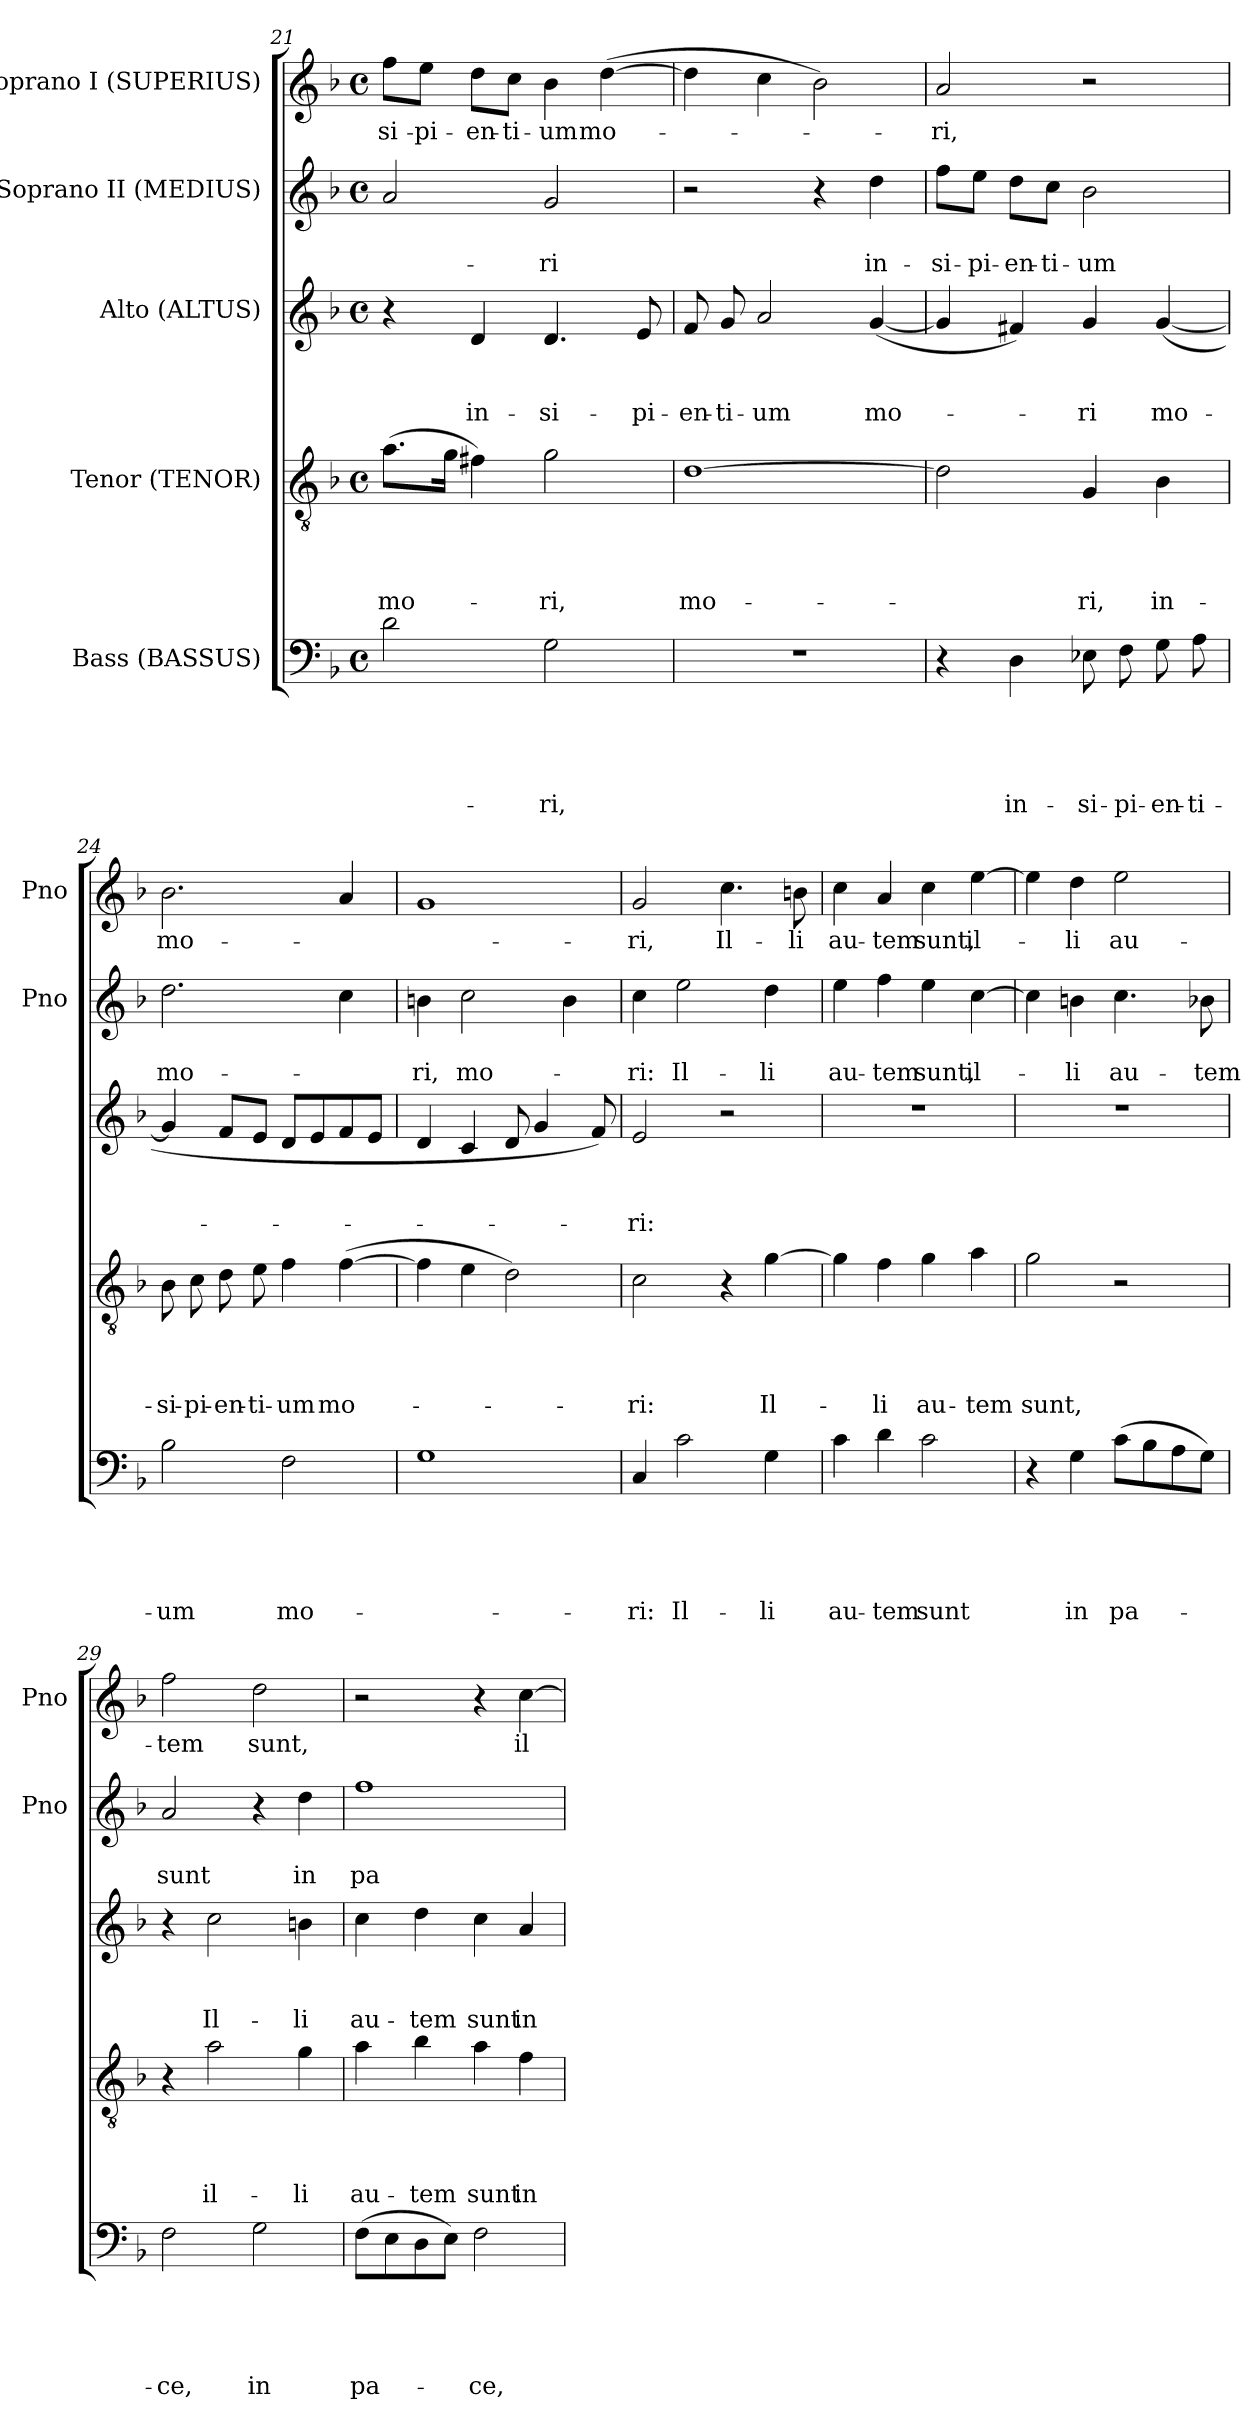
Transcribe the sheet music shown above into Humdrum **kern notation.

**kern	**text	**text	**text	**text	**text	**kern	**text	**text	**text	**text	**kern	**text	**text	**text	**kern	**text	**text	**kern	**text
*part5	*part5	*part5	*part5	*part5	*part5	*part4	*part4	*part4	*part4	*part4	*part3	*part3	*part3	*part3	*part2	*part2	*part2	*part1	*part1
*staff5	*staff5	*staff5	*staff5	*staff5	*staff5	*staff4	*staff4	*staff4	*staff4	*staff4	*staff3	*staff3	*staff3	*staff3	*staff2	*staff2	*staff2	*staff1	*staff1
*I"Bass (BASSUS)	*	*	*	*	*	*I"Tenor (TENOR)	*	*	*	*	*I"Alto (ALTUS)	*	*	*	*I"Soprano II (MEDIUS)	*	*	*I"Soprano I (SUPERIUS)	*
*	*	*	*	*	*	*	*	*	*	*	*	*	*	*	*I'Pno	*	*	*I'Pno	*
*clefF4	*	*	*	*	*	*clefGv2	*	*	*	*	*clefG2	*	*	*	*clefG2	*	*	*clefG2	*
*k[b-]	*	*	*	*	*	*k[b-]	*	*	*	*	*k[b-]	*	*	*	*k[b-]	*	*	*k[b-]	*
*F:	*	*	*	*	*	*F:	*	*	*	*	*F:	*	*	*	*F:	*	*	*F:	*
*M4/4	*	*	*	*	*	*M4/4	*	*	*	*	*M4/4	*	*	*	*M4/4	*	*	*M4/4	*
*met(c)	*	*	*	*	*	*met(c)	*	*	*	*	*met(c)	*	*	*	*met(c)	*	*	*met(c)	*
=21	=21	=21	=21	=21	=21	=21	=21	=21	=21	=21	=21	=21	=21	=21	=21	=21	=21	=21	=21
2d\	.	.	.	.	-­-	(8.a\L	.	.	.	mo-	4r	.	.	.	2a/	.	-­-	8ff\L	-­si-
.	.	.	.	.	.	.	.	.	.	.	.	.	.	.	.	.	.	8ee\J	-pi-
.	.	.	.	.	.	16g\Jk	.	.	.	.	.	.	.	.	.	.	.	.	.
.	.	.	.	.	.	4f#X\)	.	.	.	.	4d/	.	.	in-	.	.	.	8dd\L	-en-
.	.	.	.	.	.	.	.	.	.	.	.	.	.	.	.	.	.	8cc\J	-ti-
2G\	.	.	.	.	-ri,	2g\	.	.	.	-ri,	4.d/	.	.	-si-	2g/	.	-ri	4b-\	-um
.	.	.	.	.	.	.	.	.	.	.	.	.	.	.	.	.	.	([4dd\	mo-
.	.	.	.	.	.	.	.	.	.	.	8e/	.	.	-pi-	.	.	.	.	.
=22	=22	=22	=22	=22	=22	=22	=22	=22	=22	=22	=22	=22	=22	=22	=22	=22	=22	=22	=22
1r	.	.	.	.	.	[1d	.	.	.	mo-	8f/	.	.	-en-	2r	.	.	4dd\]	.
.	.	.	.	.	.	.	.	.	.	.	8g/	.	.	-ti-	.	.	.	.	.
.	.	.	.	.	.	.	.	.	.	.	2a/	.	.	-um	.	.	.	4cc\	.
.	.	.	.	.	.	.	.	.	.	.	.	.	.	.	4r	.	.	2b-\)	.
.	.	.	.	.	.	.	.	.	.	.	([4g/	.	.	mo-	4dd\	.	in-	.	.
!!LO:PB:g=z
=23	=23	=23	=23	=23	=23	=23	=23	=23	=23	=23	=23	=23	=23	=23	=23	=23	=23	=23	=23
4r	.	.	.	.	.	2d\]	.	.	.	-­	4g/]	.	.	.	8ff\L	.	-si-	2a/	-ri,
.	.	.	.	.	.	.	.	.	.	.	.	.	.	.	8ee\J	.	-pi-	.	.
4D\	.	.	.	.	in-	.	.	.	.	.	4f#X/)	.	.	.	8dd\L	.	-en-	.	.
.	.	.	.	.	.	.	.	.	.	.	.	.	.	.	8cc\J	.	-ti-	.	.
8E-X\	.	.	.	.	-si-	4G/	.	.	.	ri,	4g/	.	.	-ri	2b-\	.	-um	2r	.
8F\	.	.	.	.	-pi-	.	.	.	.	.	.	.	.	.	.	.	.	.	.
8G\	.	.	.	.	-en-	4B-\	.	.	.	in-	([4g/	.	.	mo-	.	.	.	.	.
8A\	.	.	.	.	-ti-	.	.	.	.	.	.	.	.	.	.	.	.	.	.
=24	=24	=24	=24	=24	=24	=24	=24	=24	=24	=24	=24	=24	=24	=24	=24	=24	=24	=24	=24
2B-\	.	.	.	.	-um	8B-\	.	.	.	-si-	4g/]	.	.	.	2.dd\	.	mo-	2.b-\	mo-
.	.	.	.	.	.	8c\	.	.	.	-pi-	.	.	.	.	.	.	.	.	.
.	.	.	.	.	.	8d\	.	.	.	-en-	8f/L	.	.	.	.	.	.	.	.
.	.	.	.	.	.	8e\	.	.	.	-ti-	8e/J	.	.	.	.	.	.	.	.
2F\	.	.	.	.	mo-	4f\	.	.	.	-um	8d/L	.	.	.	.	.	.	.	.
.	.	.	.	.	.	.	.	.	.	.	8e/	.	.	.	.	.	.	.	.
.	.	.	.	.	.	([4f\	.	.	.	mo-	8f/	.	.	.	4cc\	.	-­	4a/	-­
.	.	.	.	.	.	.	.	.	.	.	8e/J	.	.	.	.	.	.	.	.
=25	=25	=25	=25	=25	=25	=25	=25	=25	=25	=25	=25	=25	=25	=25	=25	=25	=25	=25	=25
1G	.	.	.	.	-­-	4f\]	.	.	.	.	4d/	.	.	.	4bn\	.	ri,	1g	­-
.	.	.	.	.	.	4e\	.	.	.	.	4c/	.	.	.	2cc\	.	mo-	.	.
.	.	.	.	.	.	2d\)	.	.	.	.	8d/	.	.	.	.	.	.	.	.
.	.	.	.	.	.	.	.	.	.	.	4g/	.	.	.	.	.	.	.	.
.	.	.	.	.	.	.	.	.	.	.	.	.	.	.	4b\	.	.	.	.
.	.	.	.	.	.	.	.	.	.	.	8f/)	.	.	.	.	.	.	.	.
=26	=26	=26	=26	=26	=26	=26	=26	=26	=26	=26	=26	=26	=26	=26	=26	=26	=26	=26	=26
4C/	.	.	.	.	-­ri:	2c\	.	.	.	-­ri:	2e/	.	.	-­ri:	4cc\	.	-­ri:	2g/	-­ri,
2c\	.	.	.	.	Il-	.	.	.	.	.	.	.	.	.	2ee\	.	Il-	.	.
.	.	.	.	.	.	4r	.	.	.	.	2r	.	.	.	.	.	.	4.cc\	Il-
4G\	.	.	.	.	-li	[4g\	.	.	.	Il-	.	.	.	.	4dd\	.	-li	.	.
.	.	.	.	.	.	.	.	.	.	.	.	.	.	.	.	.	.	8bn\	-li
=27	=27	=27	=27	=27	=27	=27	=27	=27	=27	=27	=27	=27	=27	=27	=27	=27	=27	=27	=27
4c\	.	.	.	.	au-	4g\]	.	.	.	.	1r	.	.	.	4ee\	.	au-	4cc\	au-
4d\	.	.	.	.	-tem	4f\	.	.	.	-li	.	.	.	.	4ff\	.	-tem	4a/	-tem
2c\	.	.	.	.	sunt	4g\	.	.	.	au-	.	.	.	.	4ee\	.	sunt,	4cc\	sunt,
.	.	.	.	.	.	4a\	.	.	.	-tem	.	.	.	.	[4cc\	.	il-	[4ee\	il-
!!LO:LB:g=z
=28	=28	=28	=28	=28	=28	=28	=28	=28	=28	=28	=28	=28	=28	=28	=28	=28	=28	=28	=28
4r	.	.	.	.	.	2g\	.	.	.	sunt,	1r	.	.	.	4cc\]	.	.	4ee\]	.
4G\	.	.	.	.	in	.	.	.	.	.	.	.	.	.	4bn\	.	-li	4dd\	-li
(8c\L	.	.	.	.	pa-	2r	.	.	.	.	.	.	.	.	4.cc\	.	au-	2ee\	au-
8B-\	.	.	.	.	.	.	.	.	.	.	.	.	.	.	.	.	.	.	.
8A\	.	.	.	.	.	.	.	.	.	.	.	.	.	.	.	.	.	.	.
8G\J)	.	.	.	.	.	.	.	.	.	.	.	.	.	.	8b-X\	.	-tem	.	.
=29	=29	=29	=29	=29	=29	=29	=29	=29	=29	=29	=29	=29	=29	=29	=29	=29	=29	=29	=29
2F\	.	.	.	.	-ce,	4r	.	.	.	.	4r	.	.	.	2a/	.	sunt	2ff\	-tem
.	.	.	.	.	.	2a\	.	.	.	il-	2cc\	.	.	Il-	.	.	.	.	.
2G\	.	.	.	.	in	.	.	.	.	.	.	.	.	.	4r	.	.	2dd\	sunt,
.	.	.	.	.	.	4g\	.	.	.	-li	4bn\	.	.	-li	4dd\	.	in	.	.
=30	=30	=30	=30	=30	=30	=30	=30	=30	=30	=30	=30	=30	=30	=30	=30	=30	=30	=30	=30
(8F\L	.	.	.	.	pa-	4a\	.	.	.	au-	4cc\	.	.	au-	1ff	.	pa-	2r	.
8E\	.	.	.	.	.	.	.	.	.	.	.	.	.	.	.	.	.	.	.
8D\	.	.	.	.	.	4b-\	.	.	.	-tem	4dd\	.	.	-tem	.	.	.	.	.
8E\J)	.	.	.	.	.	.	.	.	.	.	.	.	.	.	.	.	.	.	.
2F\	.	.	.	.	-ce,	4a\	.	.	.	sunt	4cc\	.	.	sunt	.	.	.	4r	.
.	.	.	.	.	.	4f\	.	.	.	in	4a/	.	.	in	.	.	.	[4cc\	il-
=	=	=	=	=	=	=	=	=	=	=	=	=	=	=	=	=	=	=	=
*-	*-	*-	*-	*-	*-	*-	*-	*-	*-	*-	*-	*-	*-	*-	*-	*-	*-	*-	*-
